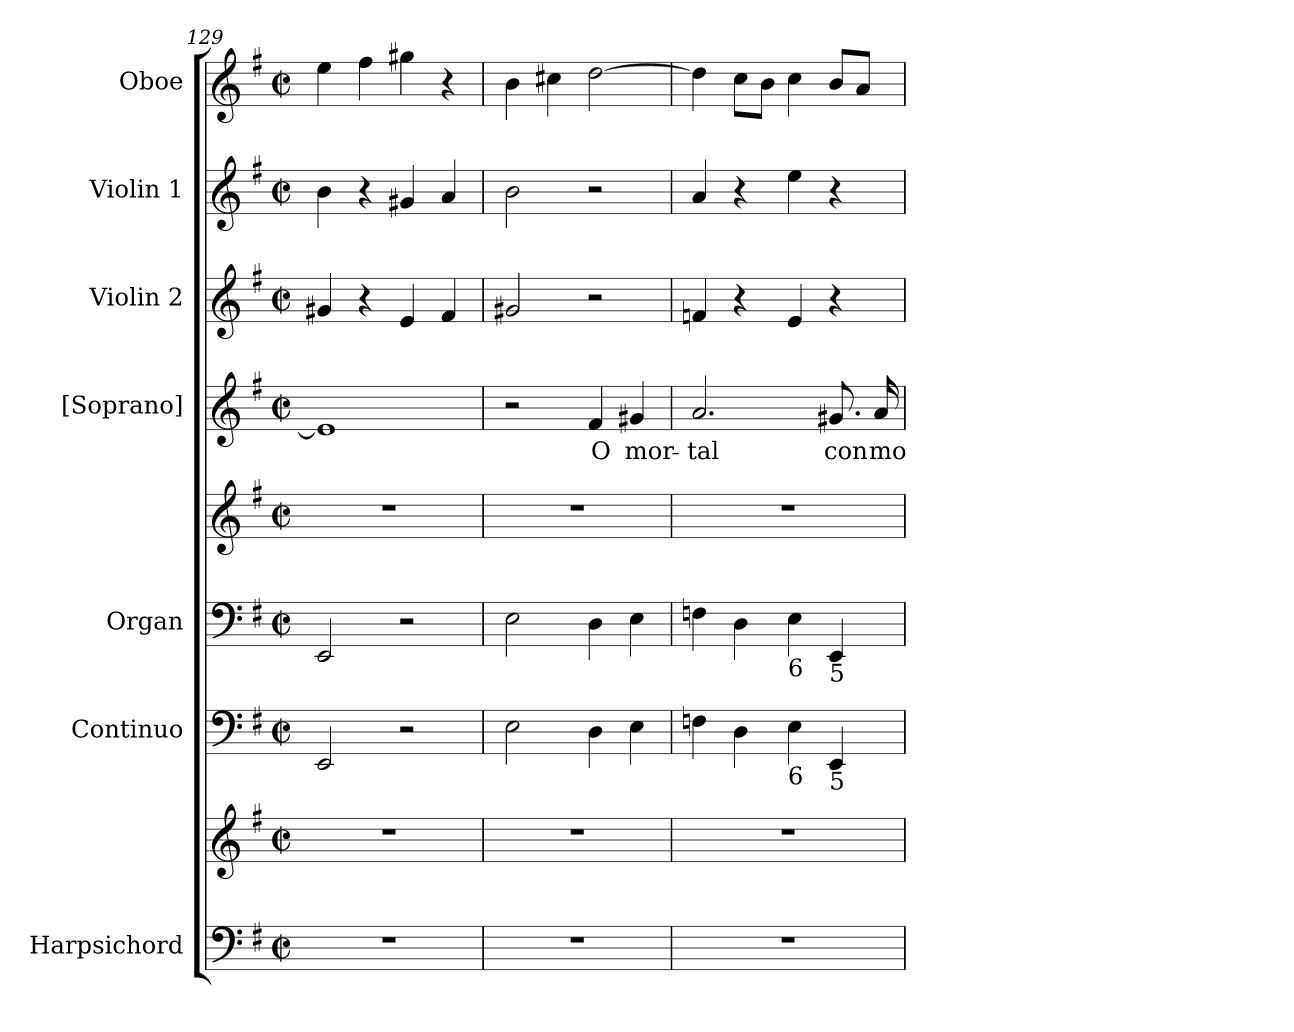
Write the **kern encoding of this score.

**kern	**kern	**kern	**kern	**kern	**kern	**text	**kern	**kern	**kern
*part7	*part7	*part6	*part5	*part5	*part4	*part4	*part3	*part2	*part1
*staff9	*staff8	*staff7	*staff6	*staff5	*staff4	*staff4	*staff3	*staff2	*staff1
*I"Harpsichord	*	*I"Continuo	*I"Organ	*	*I"[Soprano]	*	*I"Violin 2	*I"Violin 1	*I"Oboe
*	*	*I'Cont.	*I'Org.	*	*I'S.	*	*I'Vln. 2	*I'Vln. 1	*I'Ob.
*clefF4	*clefG2	*clefF4	*clefF4	*clefG2	*clefG2	*	*clefG2	*clefG2	*clefG2
*k[f#]	*k[f#]	*k[f#]	*k[f#]	*k[f#]	*k[f#]	*	*k[f#]	*k[f#]	*k[f#]
*G:	*G:	*G:	*G:	*G:	*G:	*	*G:	*G:	*G:
*M2/2	*M2/2	*M2/2	*M2/2	*M2/2	*M2/2	*	*M2/2	*M2/2	*M2/2
*met(c|)	*met(c|)	*met(c|)	*met(c|)	*met(c|)	*met(c|)	*	*met(c|)	*met(c|)	*met(c|)
=129	=129	=129	=129	=129	=129	=129	=129	=129	=129
1r	1r	2EEi/	2EEi/	1r	1ei]	.	4g#Xi/	4bi\	4eei\
.	.	.	.	.	.	.	4r	4r	4ff#i\
.	.	2r	2r	.	.	.	4ei/	4g#Xi/	4gg#Xi\
.	.	.	.	.	.	.	4f#i/	4ai/	4r
!!LO:PB:g=z
=130	=130	=130	=130	=130	=130	=130	=130	=130	=130
1r	1r	2Ei\	2Ei\	1r	2r	.	2g#Xi/	2bi\	4bi\
.	.	.	.	.	.	.	.	.	4cc#Xi\
!	!	!	!	!	!	!LO:LY:b:color=#000000	!	!	!
.	.	4Di\	4Di\	.	4f#i/	O	2r	2r	[2ddi\
!	!	!	!	!	!	!LO:LY:b:color=#000000	!	!	!
.	.	4Ei\	4Ei\	.	4g#Xi/	mor-	.	.	.
=131	=131	=131	=131	=131	=131	=131	=131	=131	=131
!	!	!	!	!	!	!LO:LY:b:color=#000000	!	!	!
1r	1r	4Fni\	4Fni\	1r	2.ai/	-tal	4fni/	4ai/	4ddi\]
.	.	4Di\	4Di\	.	.	.	4r	4r	8cci\L
.	.	.	.	.	.	.	.	.	8bi\J
!	!	!	!LO:TX:b:t=6	!	!	!	!	!	!
!	!	!LO:TX:b:t=6	!	!	!	!	!	!	!
.	.	4Ei\	4Ei\	.	.	.	4ei/	4eei\	4cci\
!	!	!	!LO:TX:b:t=5	!	!	!	!	!	!
!	!	!LO:TX:b:t=5	!	!	!	!	!	!	!
!	!	!	!	!	!	!LO:LY:b:color=#000000	!	!	!
.	.	4EEi/	4EEi/	.	8.g#Xi/	con	4r	4r	8bi/L
.	.	.	.	.	.	.	.	.	8ai/J
!	!	!	!	!	!	!LO:LY:b:color=#000000	!	!	!
.	.	.	.	.	16ai/	mo-	.	.	.
=	=	=	=	=	=	=	=	=	=
*-	*-	*-	*-	*-	*-	*-	*-	*-	*-
